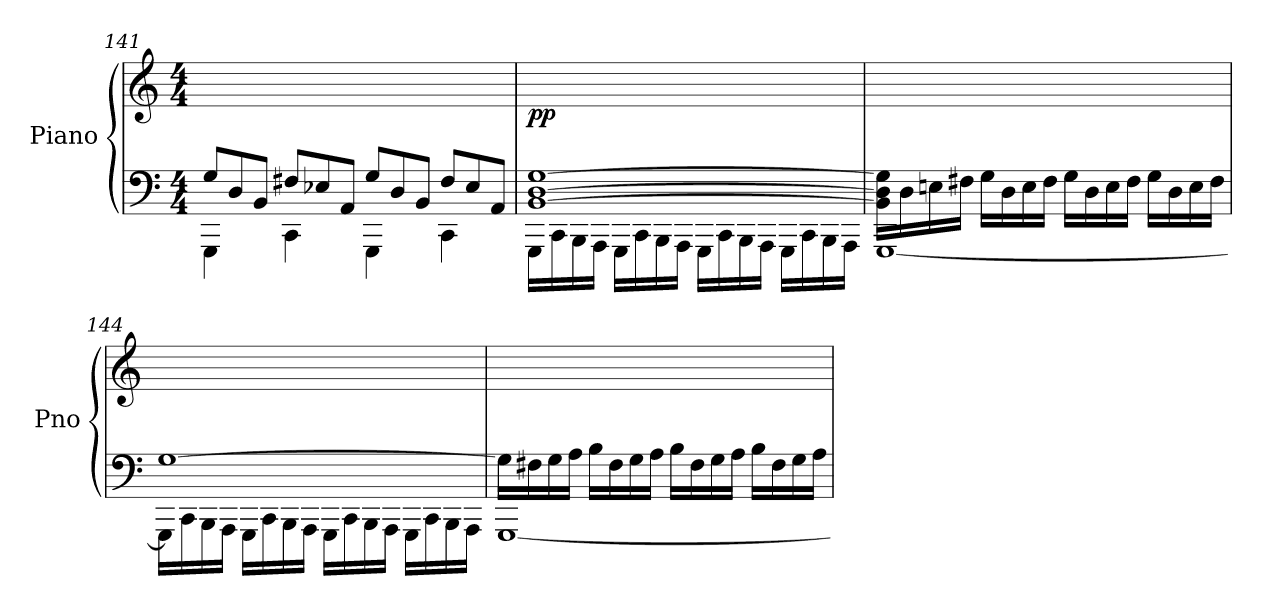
**kern	**kern	**dynam
*part1	*part1	*part1
*staff2	*staff1	*staff1/2
*I"Piano	*	*
*I'Pno	*	*
*clefF4	*clefG2	*
*k[]	*k[]	*
*M4/4	*M4/4	*
*Xtuplet	*	*
=141	=141	=141
*^	*	*
12G/L	4GGG\	1ryy	.
12D/	.	.	.
12BB/J	.	.	.
12F#X/L	4CC\	.	.
12E-X/	.	.	.
12AA/J	.	.	.
12G/L	4GGG\	.	.
12D/	.	.	.
12BB/J	.	.	.
12F#/L	4CC\	.	.
12E-/	.	.	.
12AA/J	.	.	.
!!LO:LB:g=z
=142	=142	=142	=142
!	!	!	!LO:DY:b
[1BB [1D [1G	16GGG\LL	1ryy	pp
.	16CC\	.	.
.	16BBB\	.	.
.	16AAA\JJ	.	.
.	16GGG\LL	.	.
.	16CC\	.	.
.	16BBB\	.	.
.	16AAA\JJ	.	.
.	16GGG\LL	.	.
.	16CC\	.	.
.	16BBB\	.	.
.	16AAA\JJ	.	.
.	16GGG\LL	.	.
.	16CC\	.	.
.	16BBB\	.	.
.	16AAA\JJ	.	.
=143	=143	=143	=143
16BB\] 16D\] 16G\]LL	[1GGG	1ryy	.
16D\	.	.	.
16En\	.	.	.
16F#X\JJ	.	.	.
16G\LL	.	.	.
16D\	.	.	.
16E\	.	.	.
16F#\JJ	.	.	.
16G\LL	.	.	.
16D\	.	.	.
16E\	.	.	.
16F#\JJ	.	.	.
16G\LL	.	.	.
16D\	.	.	.
16E\	.	.	.
16F#\JJ	.	.	.
!!LO:LB:g=z
=144	=144	=144	=144
[1G	16GGG\LL]	1ryy	.
.	16CC\	.	.
.	16BBB\	.	.
.	16AAA\JJ	.	.
.	16GGG\LL	.	.
.	16CC\	.	.
.	16BBB\	.	.
.	16AAA\JJ	.	.
.	16GGG\LL	.	.
.	16CC\	.	.
.	16BBB\	.	.
.	16AAA\JJ	.	.
.	16GGG\LL	.	.
.	16CC\	.	.
.	16BBB\	.	.
.	16AAA\JJ	.	.
=145	=145	=145	=145
16G\LL]	[1GGG	1ryy	.
16F#X\	.	.	.
16G\	.	.	.
16A\JJ	.	.	.
16B\LL	.	.	.
16F#\	.	.	.
16G\	.	.	.
16A\JJ	.	.	.
16B\LL	.	.	.
16F#\	.	.	.
16G\	.	.	.
16A\JJ	.	.	.
16B\LL	.	.	.
16F#\	.	.	.
16G\	.	.	.
16A\JJ	.	.	.
*v	*v	*	*
=	=	=
*-	*-	*-
